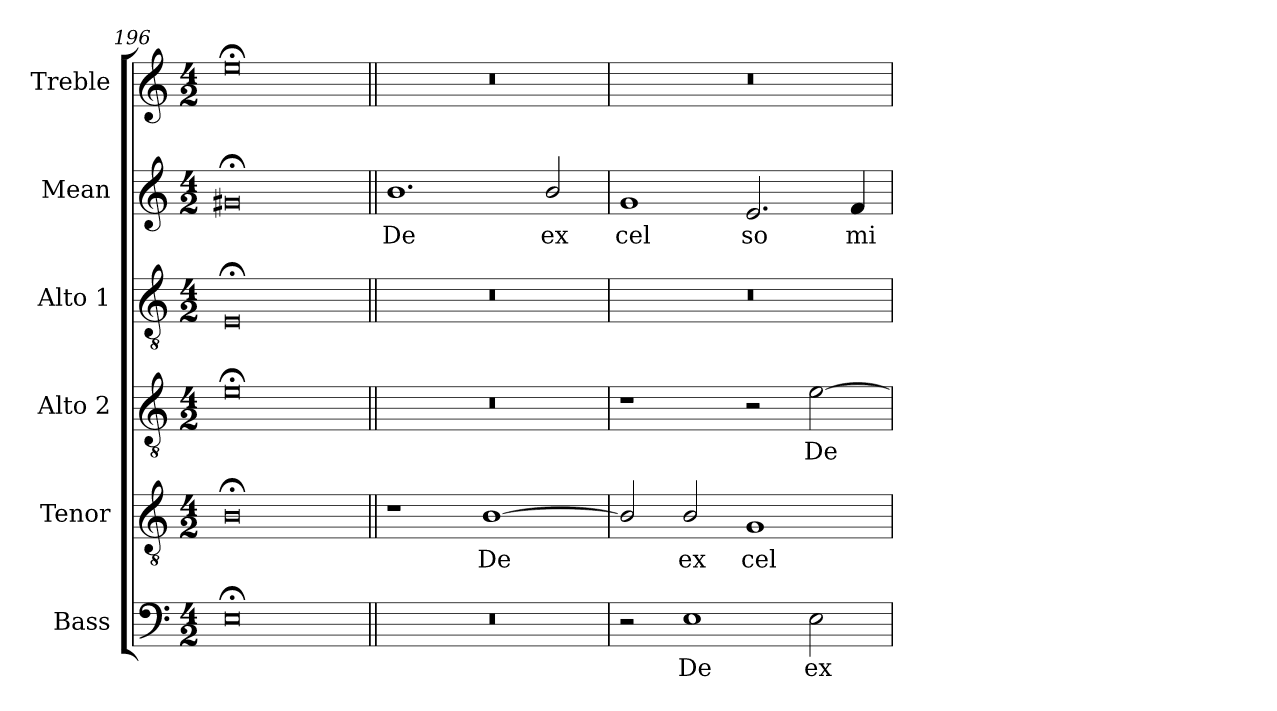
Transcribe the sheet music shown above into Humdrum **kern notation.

**kern	**text	**kern	**text	**kern	**text	**kern	**kern	**text	**kern
*part6	*part6	*part5	*part5	*part4	*part4	*part3	*part2	*part2	*part1
*staff6	*staff6	*staff5	*staff5	*staff4	*staff4	*staff3	*staff2	*staff2	*staff1
*I"Bass	*	*I"Tenor	*	*I"Alto 2	*	*I"Alto 1	*I"Mean	*	*I"Treble
*I'B.	*	*I'T.	*	*I'A2.	*	*I'A1	*I'M.	*	*I'Tr.
*clefF4	*	*clefGv2	*	*clefGv2	*	*clefGv2	*clefG2	*	*clefG2
*	*	*ITrd7c12	*	*ITrd7c12	*	*ITrd7c12	*	*	*
*k[]	*	*k[]	*	*k[]	*	*k[]	*k[]	*	*k[]
*C:	*	*C:	*	*C:	*	*C:	*C:	*	*C:
*M4/2	*	*M4/2	*	*M4/2	*	*M4/2	*M4/2	*	*M4/2
=196	=196	=196	=196	=196	=196	=196	=196	=196	=196
0E;i	.	0BB;i	.	0E;i	.	0EE;i	0g#X;i	.	0ee;i
!!LO:PB:g=z
=197||	=197||	=197||	=197||	=197||	=197||	=197||	=197||	=197||	=197||
!LO:N:vis=1	!	!	!	!LO:N:vis=1	!	!LO:N:vis=1	!	!	!
*	*	*	*	*	*	*	*	*	*MM212
!	!	!	!	!	!	!	!	!LO:LY:b:color=#000000	!LO:N:vis=1
0r	.	1r	.	0r	.	0r	1.bi	De	0r
!	!	!	!LO:LY:b:color=#000000	!	!	!	!	!	!
.	.	[<1BBi	De	.	.	.	.	.	.
!	!	!	!	!	!	!	!	!LO:LY:b:color=#000000	!
.	.	.	.	.	.	.	2bi/	ex	.
=198	=198	=198	=198	=198	=198	=198	=198	=198	=198
!	!	!	!	!	!	!LO:N:vis=1	!	!	!
!	!	!	!	!	!	!	!	!LO:LY:b:color=#000000	!LO:N:vis=1
2r	.	2BBi/]	.	1r	.	0r	1gi	cel	0r
!	!LO:LY:b:color=#000000	!	!	!	!	!	!	!	!
!	!	!	!LO:LY:b:color=#000000	!	!	!	!	!	!
1Ei	De	2BBi/	ex	.	.	.	.	.	.
!	!	!	!LO:LY:b:color=#000000	!	!	!	!	!	!
!	!	!	!	!	!	!	!	!LO:LY:b:color=#000000	!
.	.	1GGi	cel	2r	.	.	2.ei/	so	.
!	!LO:LY:b:color=#000000	!	!	!	!	!	!	!	!
!	!	!	!	!	!LO:LY:b:color=#000000	!	!	!	!
2Ei\	ex	.	.	[>2Ei\	De	.	.	.	.
!	!	!	!	!	!	!	!	!LO:LY:b:color=#000000	!
.	.	.	.	.	.	.	4fi/	mi	.
=	=	=	=	=	=	=	=	=	=
*-	*-	*-	*-	*-	*-	*-	*-	*-	*-
